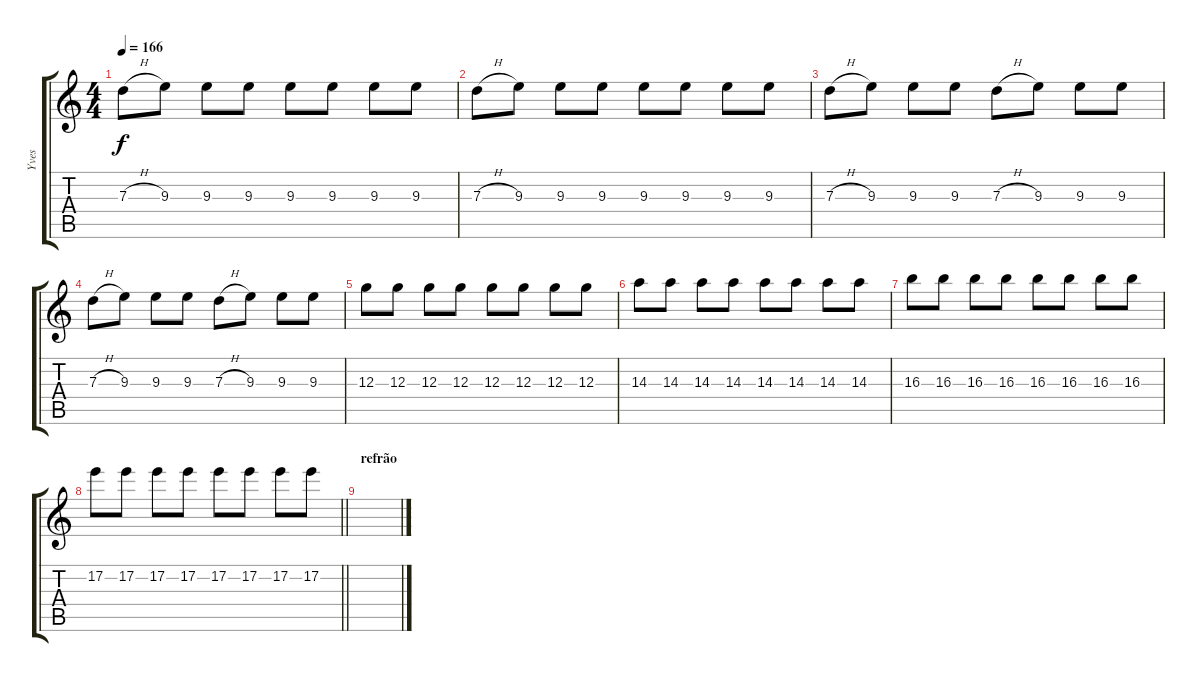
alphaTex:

\track ("Yves" "Yves") {instrument distortionguitar}
\staff {score tabs}
\tuning (E4 B3 G3 D3 A2 E2) {hide}
\ts (4 4)
\tempo 166
\clef g2
\ks c
7.3{h}.8{dy f} 9.3.8 9.3.8 9.3.8 9.3.8 9.3.8 9.3.8 9.3.8 |
7.3{h}.8 9.3.8 9.3.8 9.3.8 9.3.8 9.3.8 9.3.8 9.3.8 |
7.3{h}.8 9.3.8 9.3.8 9.3.8 7.3{h}.8 9.3.8 9.3.8 9.3.8 |
7.3{h}.8 9.3.8 9.3.8 9.3.8 7.3{h}.8 9.3.8 9.3.8 9.3.8 |
12.3.8 12.3.8 12.3.8 12.3.8 12.3.8 12.3.8 12.3.8 12.3.8 |
14.3.8 14.3.8 14.3.8 14.3.8 14.3.8 14.3.8 14.3.8 14.3.8 |
16.3.8 16.3.8 16.3.8 16.3.8 16.3.8 16.3.8 16.3.8 16.3.8 |
\barLineRight lightlight
17.2.8 17.2.8 17.2.8 17.2.8 17.2.8 17.2.8 17.2.8 17.2.8 |
\section ("" "refrão")
